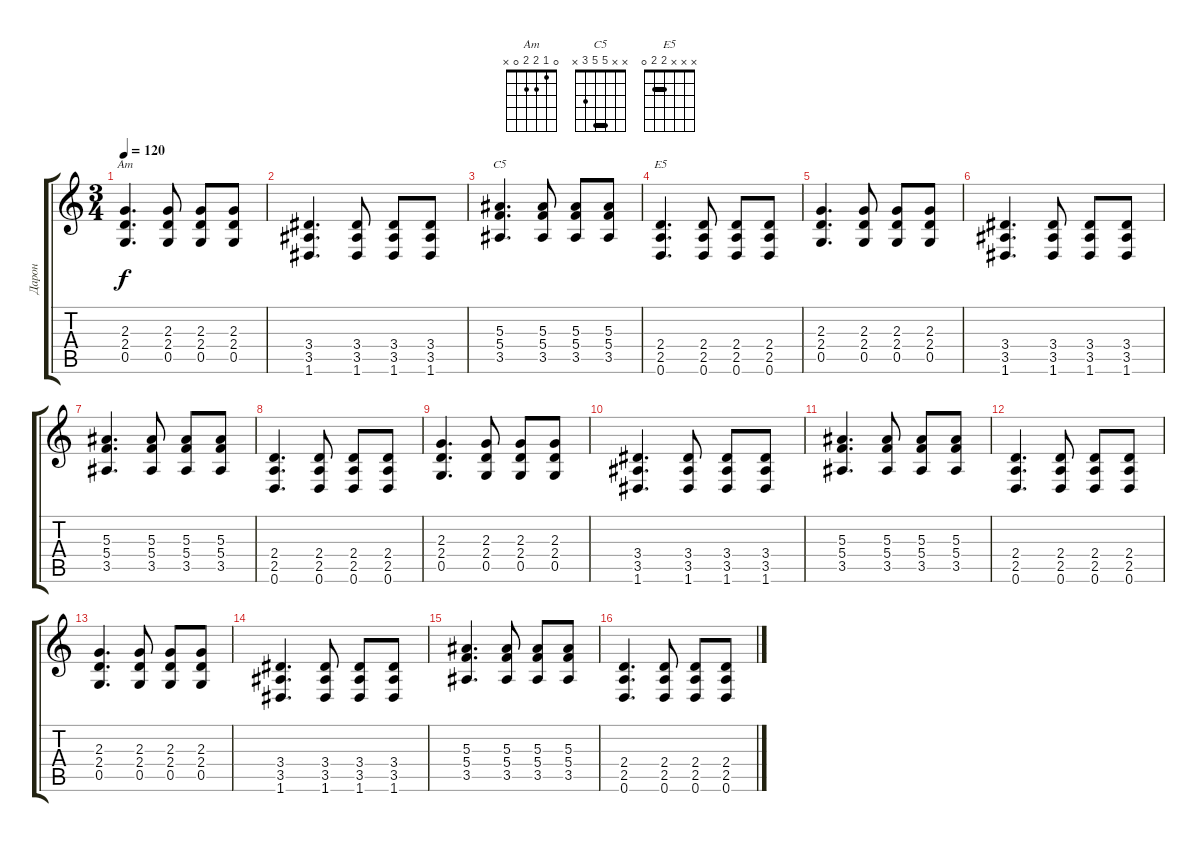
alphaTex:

\track ("Дарон" "Дарон") {instrument electricguitarclean}
\staff {score tabs}
\tuning (D4 A3 F3 C3 G2 D2) {hide}
\chord ("Am" 0 1 2 2 0 x)
\chord ("C5" x x 5 5 3 x) {barre 5}
\chord ("E5" x x x 2 2 0) {barre 2}
\ts (3 4)
\tempo 120
\clef g2
\ks c
(2.3 2.4 0.5).4{d ch "Am" dy f} (2.3 2.4 0.5).8 (2.3 2.4 0.5).8 (2.3 2.4 0.5).8 |
(3.4 3.5 1.6).4{d} (3.4 3.5 1.6).8 (3.4 3.5 1.6).8 (3.4 3.5 1.6).8 |
(5.3 5.4 3.5).4{d ch "C5"} (5.3 5.4 3.5).8 (5.3 5.4 3.5).8 (5.3 5.4 3.5).8 |
(2.4 2.5 0.6).4{d ch "E5"} (2.4 2.5 0.6).8 (2.4 2.5 0.6).8 (2.4 2.5 0.6).8 |
(2.3 2.4 0.5).4{d} (2.3 2.4 0.5).8 (2.3 2.4 0.5).8 (2.3 2.4 0.5).8 |
(3.4 3.5 1.6).4{d} (3.4 3.5 1.6).8 (3.4 3.5 1.6).8 (3.4 3.5 1.6).8 |
(5.3 5.4 3.5).4{d} (5.3 5.4 3.5).8 (5.3 5.4 3.5).8 (5.3 5.4 3.5).8 |
(2.4 2.5 0.6).4{d} (2.4 2.5 0.6).8 (2.4 2.5 0.6).8 (2.4 2.5 0.6).8 |
(2.3 2.4 0.5).4{d} (2.3 2.4 0.5).8 (2.3 2.4 0.5).8 (2.3 2.4 0.5).8 |
(3.4 3.5 1.6).4{d} (3.4 3.5 1.6).8 (3.4 3.5 1.6).8 (3.4 3.5 1.6).8 |
(5.3 5.4 3.5).4{d} (5.3 5.4 3.5).8 (5.3 5.4 3.5).8 (5.3 5.4 3.5).8 |
(2.4 2.5 0.6).4{d} (2.4 2.5 0.6).8 (2.4 2.5 0.6).8 (2.4 2.5 0.6).8 |
(2.3 2.4 0.5).4{d} (2.3 2.4 0.5).8 (2.3 2.4 0.5).8 (2.3 2.4 0.5).8 |
(3.4 3.5 1.6).4{d} (3.4 3.5 1.6).8 (3.4 3.5 1.6).8 (3.4 3.5 1.6).8 |
(5.3 5.4 3.5).4{d} (5.3 5.4 3.5).8 (5.3 5.4 3.5).8 (5.3 5.4 3.5).8 |
(2.4 2.5 0.6).4{d} (2.4 2.5 0.6).8 (2.4 2.5 0.6).8 (2.4 2.5 0.6).8
